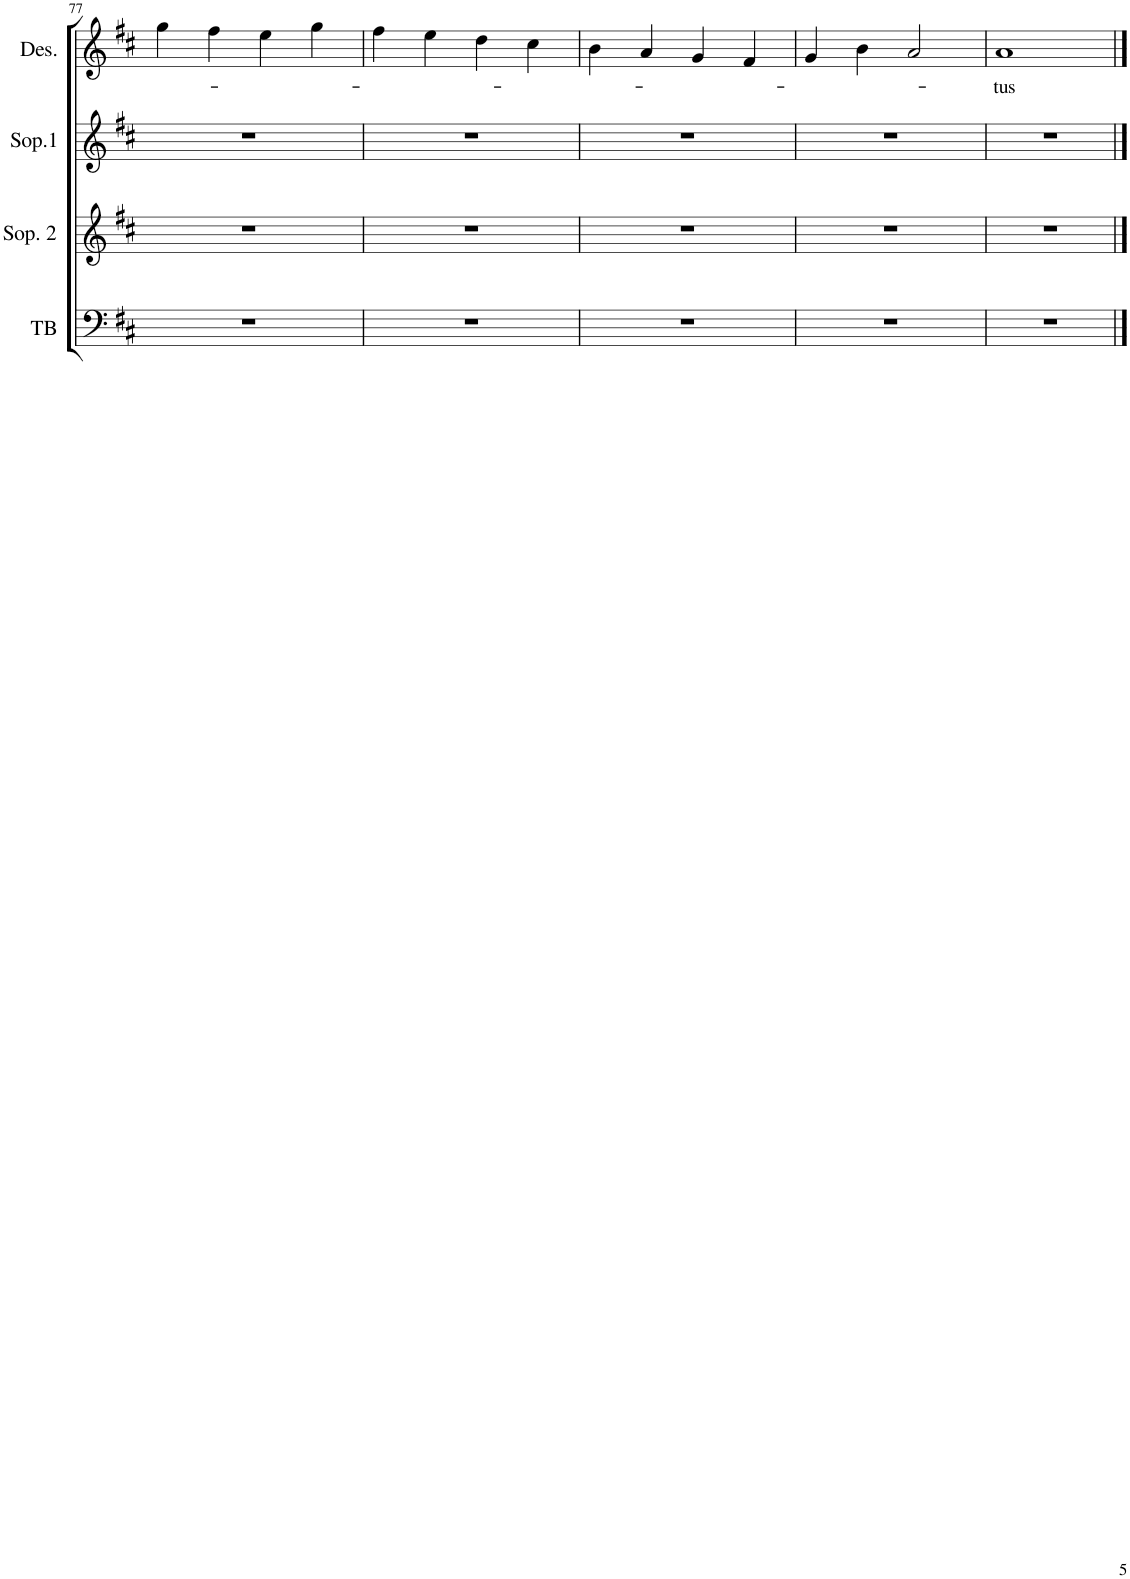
**kern	**kern	**kern	**kern	**text
*part4	*part3	*part2	*part1	*part1
*staff4	*staff3	*staff2	*staff1	*staff1
*I"Men	*I"Soprano 2	*I"Soprano 1	*I"Descant	*
*	*I'Sop. 2	*I'Sop.1	*I'Des.	*
!!LO:PB:g=z
*clefF4	*clefG2	*clefG2	*clefG2	*
*k[f#c#]	*k[f#c#]	*k[f#c#]	*k[f#c#]	*
*M2/2	*M2/2	*M2/2	*M2/2	*
*met(c|)	*met(c|)	*met(c|)	*met(c|)	*
=77	=77	=77	=77	=77
1r	1r	1r	4gg\	.
.	.	.	4ff#\	.
.	.	.	4ee\	.
.	.	.	4gg\	.
=78	=78	=78	=78	=78
1r	1r	1r	4ff#\	.
.	.	.	4ee\	.
.	.	.	4dd\	.
.	.	.	4cc#\	.
=79	=79	=79	=79	=79
1r	1r	1r	4b\	.
.	.	.	4a/	.
.	.	.	4g/	.
.	.	.	4f#/	.
=80	=80	=80	=80	=80
1r	1r	1r	4g/	.
.	.	.	4b\	.
.	.	.	2a/	.
=81	=81	=81	=81	=81
!	!	!	!	!LO:LY:b
1r	1r	1r	1a	-tus
==	==	==	==	==
*-	*-	*-	*-	*-
